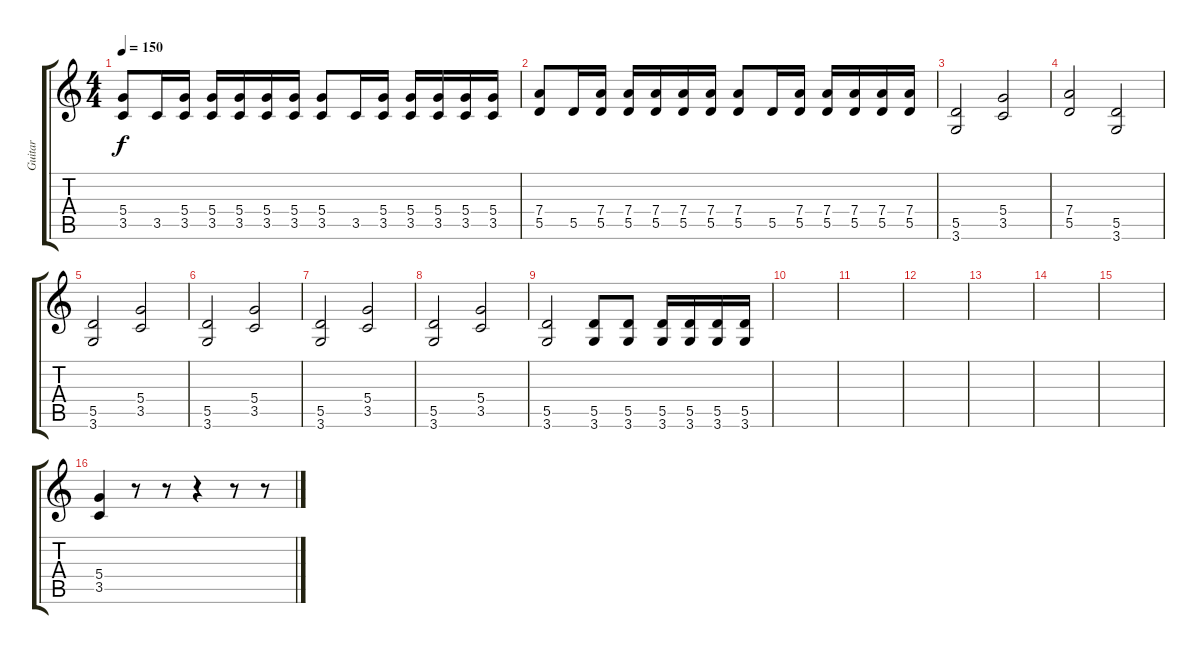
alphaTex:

\track ("Guitar" "Guitar") {instrument overdrivenguitar}
\staff {score tabs}
\tuning (E4 B3 G3 D3 A2 E2) {hide}
\ts (4 4)
\tempo 150
\clef g2
\ks c
(5.4 3.5).8{dy f} 3.5.16 (5.4 3.5).16 (5.4 3.5).16 (5.4 3.5).16 (5.4 3.5).16 (5.4 3.5).16 (5.4 3.5).8 3.5.16 (5.4 3.5).16 (5.4 3.5).16 (5.4 3.5).16 (5.4 3.5).16 (5.4 3.5).16 |
(7.4 5.5).8 5.5.16 (7.4 5.5).16 (7.4 5.5).16 (7.4 5.5).16 (7.4 5.5).16 (7.4 5.5).16 (7.4 5.5).8 5.5.16 (7.4 5.5).16 (7.4 5.5).16 (7.4 5.5).16 (7.4 5.5).16 (7.4 5.5).16 |
(5.5 3.6).2 (5.4 3.5).2 |
(7.4 5.5).2 (5.5 3.6).2 |
(5.5 3.6).2 (5.4 3.5).2 |
(5.5 3.6).2 (5.4 3.5).2 |
(5.5 3.6).2 (5.4 3.5).2 |
(5.5 3.6).2 (5.4 3.5).2 |
(5.5 3.6).2 (5.5 3.6).8 (5.5 3.6).8 (5.5 3.6).16 (5.5 3.6).16 (5.5 3.6).16 (5.5 3.6).16 |
|
|
|
|
|
|
(5.4 3.5).4 r.8 r.8 r.4 r.8 r.8
